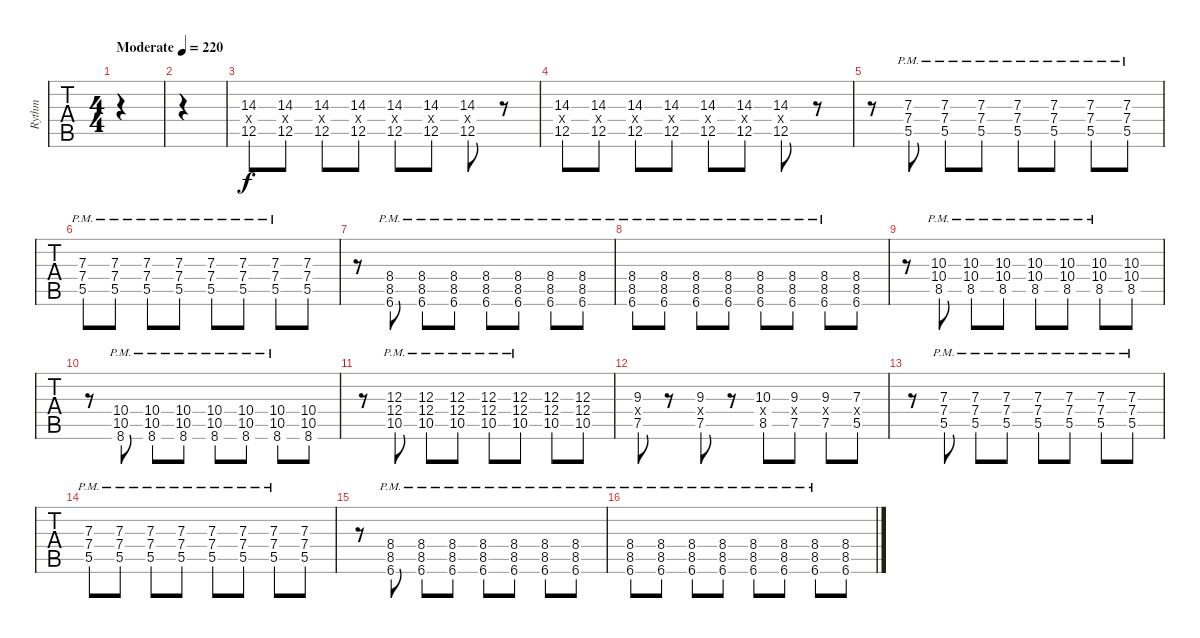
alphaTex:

\track ("Rythm" "Rythm") {instrument overdrivenguitar}
\staff {tabs}
\tuning (Eb4 Bb3 Gb3 Db3 Ab2 Eb2) {hide}
\ts (4 4)
\tempo (220 "Moderate")
\clef g2
\ks c
|
|
(14.3 0.4{x} 12.5).8 (14.3 0.4{x} 12.5).8 (14.3 0.4{x} 12.5).8 (14.3 0.4{x} 12.5).8 (14.3 0.4{x} 12.5).8 (14.3 0.4{x} 12.5).8 (14.3 0.4{x} 12.5).8 r.8 |
(14.3 0.4{x} 12.5).8 (14.3 0.4{x} 12.5).8 (14.3 0.4{x} 12.5).8 (14.3 0.4{x} 12.5).8 (14.3 0.4{x} 12.5).8 (14.3 0.4{x} 12.5).8 (14.3 0.4{x} 12.5).8 r.8 |
r.8 (7.3{pm} 7.4{pm} 5.5{pm}).8 (7.3{pm} 7.4{pm} 5.5{pm}).8 (7.3{pm} 7.4{pm} 5.5{pm}).8 (7.3{pm} 7.4{pm} 5.5{pm}).8 (7.3{pm} 7.4{pm} 5.5{pm}).8 (7.3{pm} 7.4{pm} 5.5{pm}).8 (7.3{pm} 7.4{pm} 5.5{pm}).8 |
(7.3{pm} 7.4{pm} 5.5{pm}).8 (7.3{pm} 7.4{pm} 5.5{pm}).8 (7.3{pm} 7.4{pm} 5.5{pm}).8 (7.3{pm} 7.4{pm} 5.5{pm}).8 (7.3{pm} 7.4{pm} 5.5{pm}).8 (7.3{pm} 7.4{pm} 5.5{pm}).8 (7.3{pm} 7.4{pm} 5.5{pm}).8 (7.3 7.4 5.5).8 |
r.8 (8.4{pm} 8.5{pm} 6.6{pm}).8 (8.4{pm} 8.5{pm} 6.6{pm}).8 (8.4{pm} 8.5{pm} 6.6{pm}).8 (8.4{pm} 8.5{pm} 6.6{pm}).8 (8.4{pm} 8.5{pm} 6.6{pm}).8 (8.4{pm} 8.5{pm} 6.6{pm}).8 (8.4{pm} 8.5{pm} 6.6{pm}).8 |
(8.4{pm} 8.5{pm} 6.6{pm}).8 (8.4{pm} 8.5{pm} 6.6{pm}).8 (8.4{pm} 8.5{pm} 6.6{pm}).8 (8.4{pm} 8.5{pm} 6.6{pm}).8 (8.4{pm} 8.5{pm} 6.6{pm}).8 (8.4{pm} 8.5{pm} 6.6{pm}).8 (8.4{pm} 8.5{pm} 6.6{pm}).8 (8.4 8.5 6.6).8 |
r.8 (10.3{pm} 10.4{pm} 8.5{pm}).8 (10.3{pm} 10.4{pm} 8.5{pm}).8 (10.3{pm} 10.4{pm} 8.5{pm}).8 (10.3{pm} 10.4{pm} 8.5{pm}).8 (10.3{pm} 10.4{pm} 8.5{pm}).8 (10.3{pm} 10.4{pm} 8.5{pm}).8 (10.3 10.4 8.5).8 |
r.8 (10.4{pm} 10.5{pm} 8.6{pm}).8 (10.4{pm} 10.5{pm} 8.6{pm}).8 (10.4{pm} 10.5{pm} 8.6{pm}).8 (10.4{pm} 10.5{pm} 8.6{pm}).8 (10.4{pm} 10.5{pm} 8.6{pm}).8 (10.4{pm} 10.5{pm} 8.6{pm}).8 (10.4 10.5 8.6).8 |
r.8 (12.3{pm} 12.4{pm} 10.5{pm}).8 (12.3{pm} 12.4{pm} 10.5{pm}).8 (12.3{pm} 12.4{pm} 10.5{pm}).8 (12.3{pm} 12.4{pm} 10.5{pm}).8 (12.3{pm} 12.4{pm} 10.5{pm}).8 (12.3 12.4 10.5).8 (12.3 12.4 10.5).8 |
(9.3 0.4{x} 7.5).8 r.8 (9.3 0.4{x} 7.5).8 r.8 (10.3 0.4{x} 8.5).8 (9.3 0.4{x} 7.5).8 (9.3 0.4{x} 7.5).8 (7.3 0.4{x} 5.5).8 |
r.8 (7.3{pm} 7.4{pm} 5.5{pm}).8 (7.3{pm} 7.4{pm} 5.5{pm}).8 (7.3{pm} 7.4{pm} 5.5{pm}).8 (7.3{pm} 7.4{pm} 5.5{pm}).8 (7.3{pm} 7.4{pm} 5.5{pm}).8 (7.3{pm} 7.4{pm} 5.5{pm}).8 (7.3{pm} 7.4{pm} 5.5{pm}).8 |
(7.3{pm} 7.4{pm} 5.5{pm}).8 (7.3{pm} 7.4{pm} 5.5{pm}).8 (7.3{pm} 7.4{pm} 5.5{pm}).8 (7.3{pm} 7.4{pm} 5.5{pm}).8 (7.3{pm} 7.4{pm} 5.5{pm}).8 (7.3{pm} 7.4{pm} 5.5{pm}).8 (7.3{pm} 7.4{pm} 5.5{pm}).8 (7.3 7.4 5.5).8 |
r.8 (8.4{pm} 8.5{pm} 6.6{pm}).8 (8.4{pm} 8.5{pm} 6.6{pm}).8 (8.4{pm} 8.5{pm} 6.6{pm}).8 (8.4{pm} 8.5{pm} 6.6{pm}).8 (8.4{pm} 8.5{pm} 6.6{pm}).8 (8.4{pm} 8.5{pm} 6.6{pm}).8 (8.4{pm} 8.5{pm} 6.6{pm}).8 |
(8.4{pm} 8.5{pm} 6.6{pm}).8 (8.4{pm} 8.5{pm} 6.6{pm}).8 (8.4{pm} 8.5{pm} 6.6{pm}).8 (8.4{pm} 8.5{pm} 6.6{pm}).8 (8.4{pm} 8.5{pm} 6.6{pm}).8 (8.4{pm} 8.5{pm} 6.6{pm}).8 (8.4{pm} 8.5{pm} 6.6{pm}).8 (8.4 8.5 6.6).8
